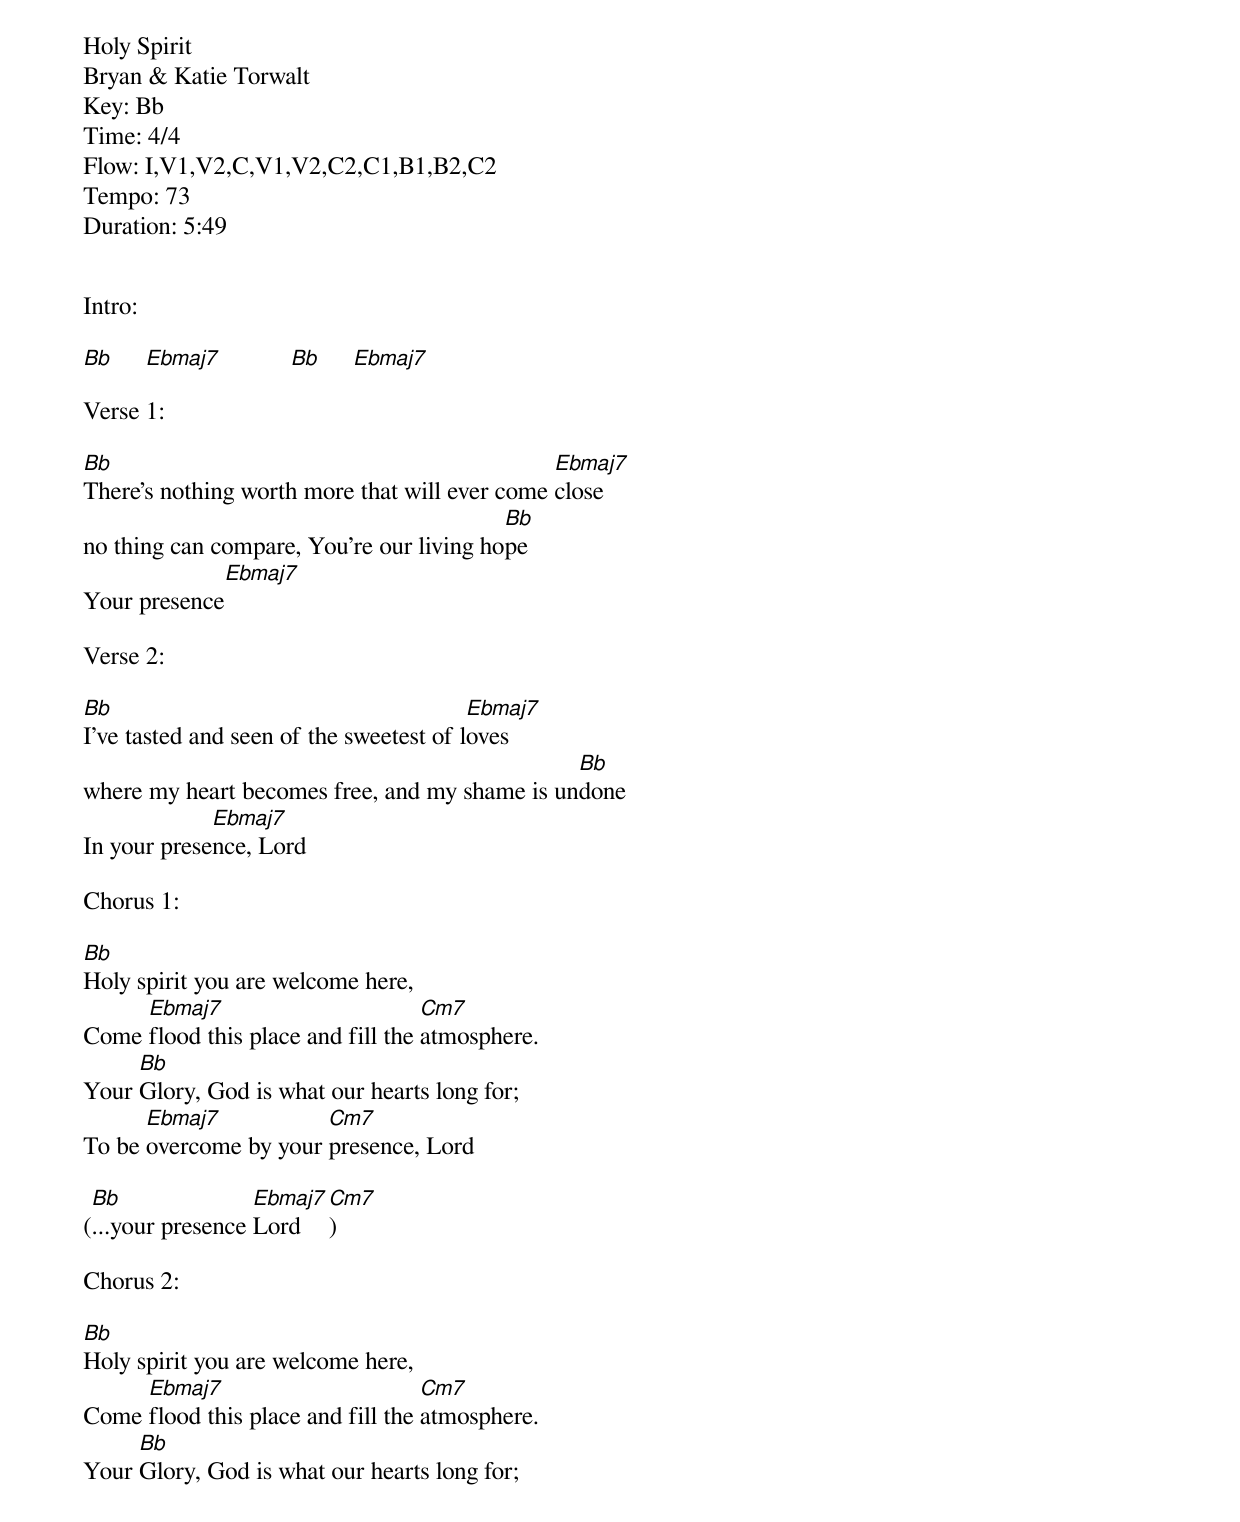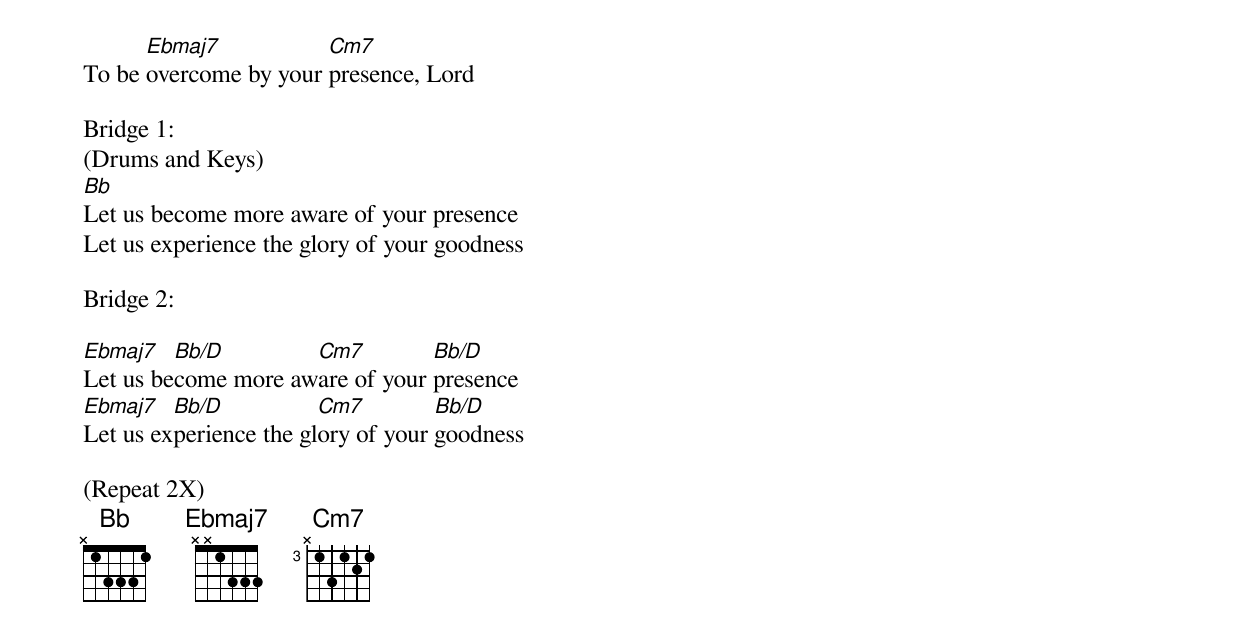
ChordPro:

Holy Spirit
Bryan & Katie Torwalt
Key: Bb
Time: 4/4
Flow: I,V1,V2,C,V1,V2,C2,C1,B1,B2,C2
Tempo: 73
Duration: 5:49


Intro:

[Bb]     [Ebmaj7]           [Bb]     [Ebmaj7]

Verse 1:

[Bb]There's nothing worth more that will ever come [Ebmaj7]close
no thing can compare, You're our living ho[Bb]pe
Your presence[Ebmaj7]

Verse 2:

[Bb]I've tasted and seen of the sweetest of l[Ebmaj7]oves
where my heart becomes free, and my shame is un[Bb]done
In your prese[Ebmaj7]nce, Lord

Chorus 1:

[Bb]Holy spirit you are welcome here,
Come [Ebmaj7]flood this place and fill the [Cm7]atmosphere.
Your [Bb]Glory, God is what our hearts long for;
To be [Ebmaj7]overcome by your [Cm7]presence, Lord

([Bb]...your presence [Ebmaj7]Lord[Cm7])

Chorus 2:

[Bb]Holy spirit you are welcome here,
Come [Ebmaj7]flood this place and fill the [Cm7]atmosphere.
Your [Bb]Glory, God is what our hearts long for;
To be [Ebmaj7]overcome by your [Cm7]presence, Lord

Bridge 1:
(Drums and Keys)
[Bb]Let us become more aware of your presence
Let us experience the glory of your goodness

Bridge 2:

[Ebmaj7]Let us be[Bb/D]come more aw[Cm7]are of your [Bb/D]presence
[Ebmaj7]Let us ex[Bb/D]perience the gl[Cm7]ory of your [Bb/D]goodness

(Repeat 2X)
